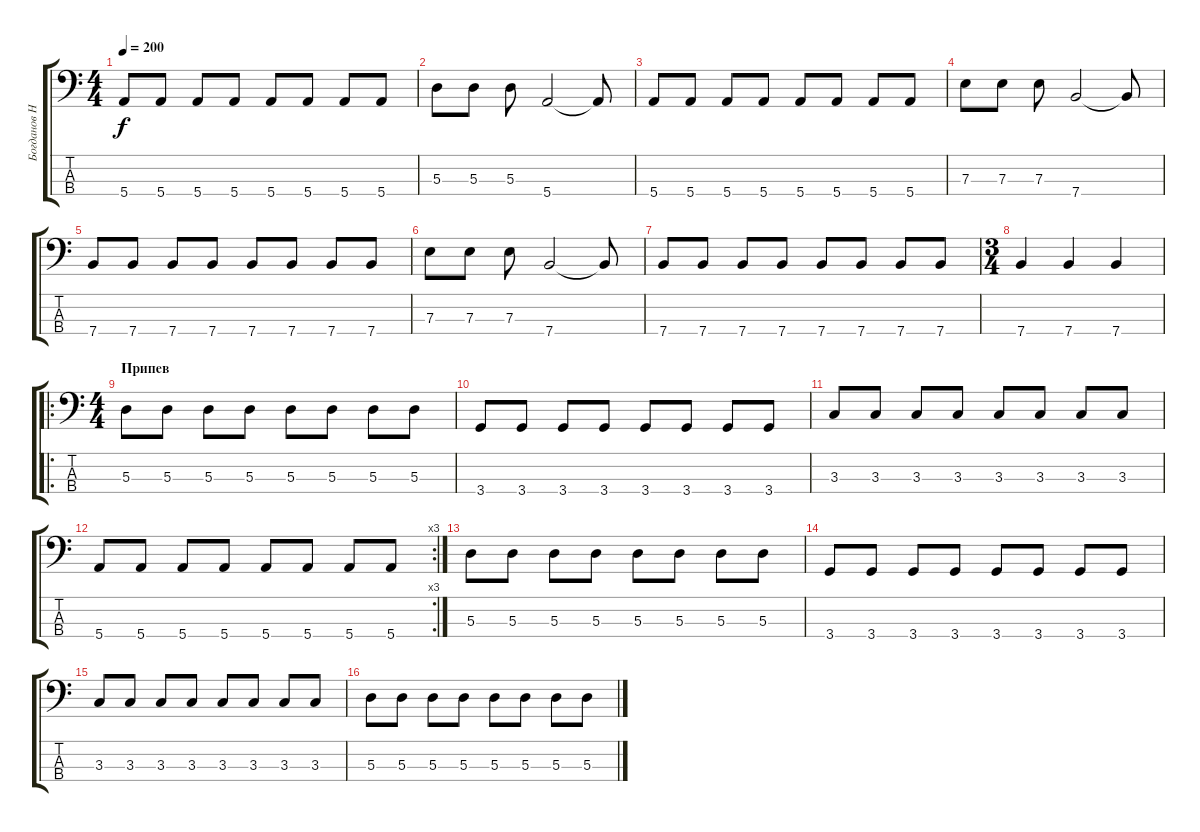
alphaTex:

\track ("Богданов Н" "Богданов Н") {instrument electricbasspick}
\staff {score tabs}
\tuning (G2 D2 A1 E1) {hide}
\ts (4 4)
\tempo 200
\clef f4
\ks c
5.4.8{dy f} 5.4.8 5.4.8 5.4.8 5.4.8 5.4.8 5.4.8 5.4.8 |
5.3.8 5.3.8 5.3.8 5.4.2 5.4{t}.8 |
5.4.8 5.4.8 5.4.8 5.4.8 5.4.8 5.4.8 5.4.8 5.4.8 |
7.3.8 7.3.8 7.3.8 7.4.2 7.4{t}.8 |
7.4.8 7.4.8 7.4.8 7.4.8 7.4.8 7.4.8 7.4.8 7.4.8 |
7.3.8 7.3.8 7.3.8 7.4.2 7.4{t}.8 |
7.4.8 7.4.8 7.4.8 7.4.8 7.4.8 7.4.8 7.4.8 7.4.8 |
\ts (3 4)
7.4.4 7.4.4 7.4.4 |
\ro
\ts (4 4)
\section ("" "Припев")
5.3.8 5.3.8 5.3.8 5.3.8 5.3.8 5.3.8 5.3.8 5.3.8 |
3.4.8 3.4.8 3.4.8 3.4.8 3.4.8 3.4.8 3.4.8 3.4.8 |
3.3.8 3.3.8 3.3.8 3.3.8 3.3.8 3.3.8 3.3.8 3.3.8 |
\rc 3
5.4.8 5.4.8 5.4.8 5.4.8 5.4.8 5.4.8 5.4.8 5.4.8 |
5.3.8 5.3.8 5.3.8 5.3.8 5.3.8 5.3.8 5.3.8 5.3.8 |
3.4.8 3.4.8 3.4.8 3.4.8 3.4.8 3.4.8 3.4.8 3.4.8 |
3.3.8 3.3.8 3.3.8 3.3.8 3.3.8 3.3.8 3.3.8 3.3.8 |
5.3.8 5.3.8 5.3.8 5.3.8 5.3.8 5.3.8 5.3.8 5.3.8
